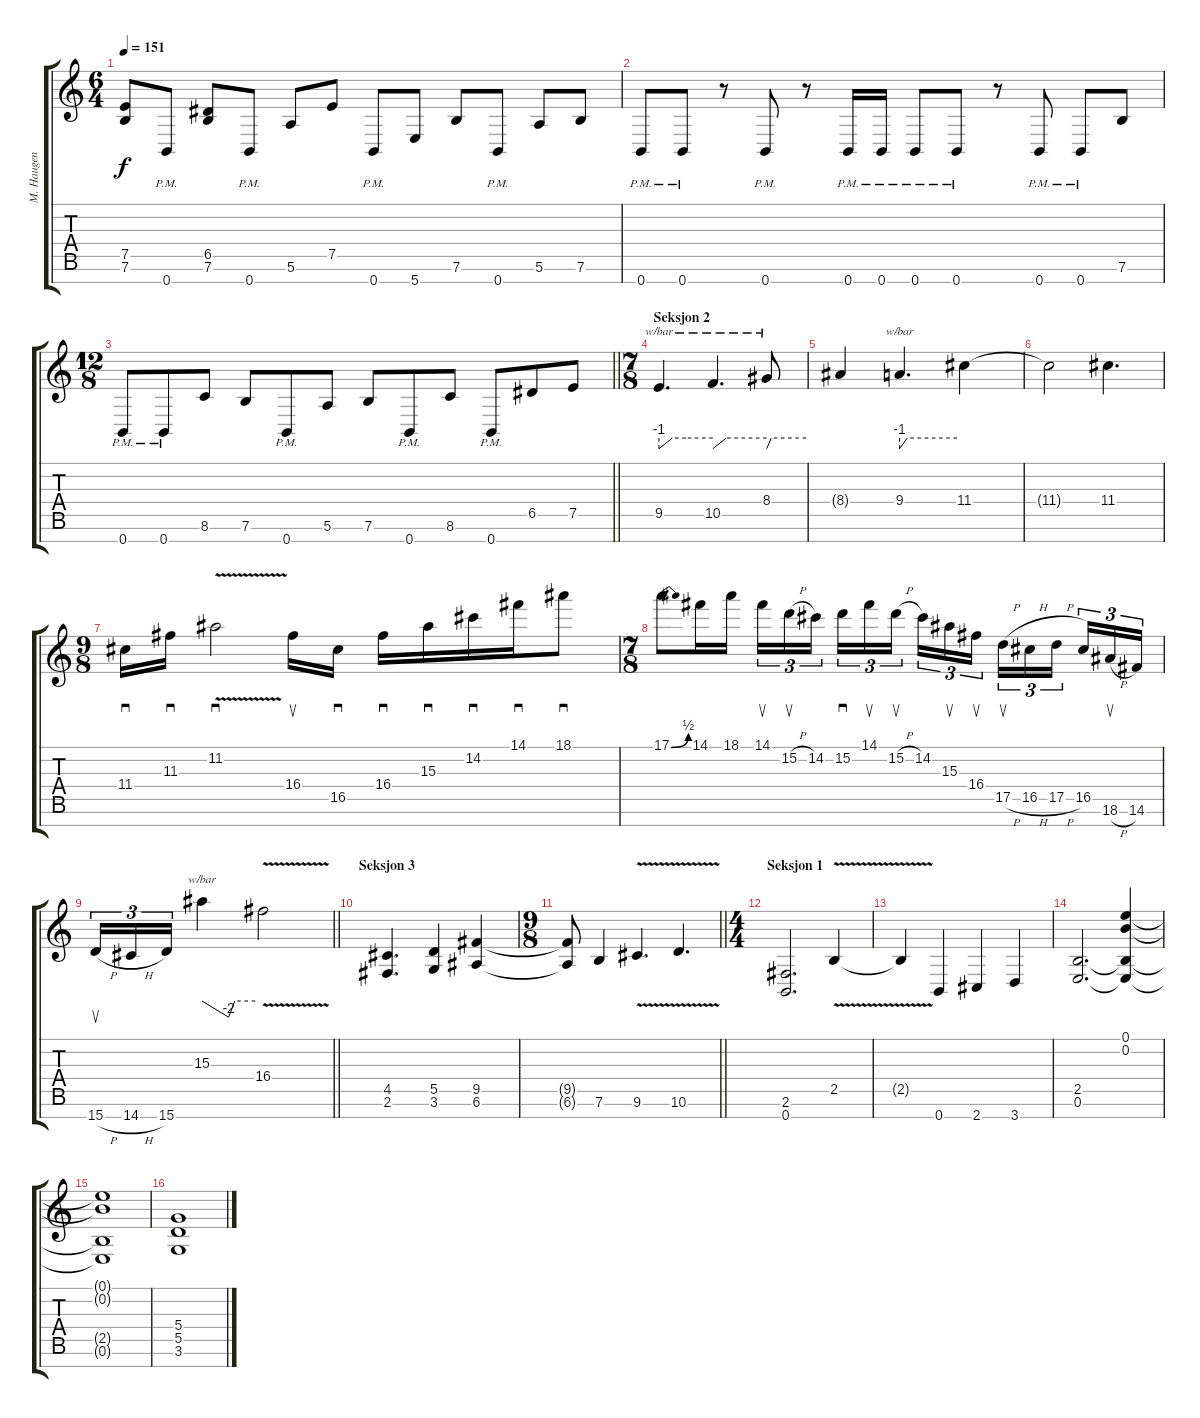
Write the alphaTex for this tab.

\track ("M. Haugen" "M. Haugen") {instrument distortionguitar}
\staff {score tabs}
\tuning (E4 B3 G3 D3 A2 E2 B1) {hide}
\ts (6 4)
\tempo 151
\clef g2
\ks c
(7.5 7.6).8{dy f} 0.7{pm}.8 (6.5 7.6).8 0.7{pm}.8 5.6.8 7.5.8 0.7{pm}.8 5.7.8 7.6.8 0.7{pm}.8 5.6.8 7.6.8 |
0.7{pm}.8 0.7{pm}.8 r.8 0.7{pm}.8 r.8 0.7{pm}.16 0.7{pm}.16 0.7{pm}.8 0.7{pm}.8 r.8 0.7{pm}.8 0.7{pm}.8 7.6.8 |
\ts (12 8)
\barLineRight lightlight
0.7{pm}.8 0.7{pm}.8 8.6.8 7.6.8 0.7{pm}.8 5.6.8 7.6.8 0.7{pm}.8 8.6.8 0.7{pm}.8 6.5.8 7.5.8 |
\ts (7 8)
\section ("" "Seksjon 2")
9.5.4{d tbe (custom default 0 -4 15 0 30 0 60 0)} 10.5.4{d tbe (custom default 0 -4 15 0 60 0)} 8.4.8{tbe (custom default 0 -4 7 0 60 0)} |
8.4{t}.4 9.4.4{d tbe (custom default 0 -4 8 0 30 0 60 0)} 11.4.4 |
11.4{t}.2 11.4.4{d} |
\ts (9 8)
11.4.16{sd} 11.3.16{sd} 11.2{v}.2{sd} 16.4.16{su} 16.5.16{sd} 16.4.16{sd} 15.3.16{sd} 14.2.16{sd} 14.1.16{sd} 18.1.8{sd} |
\ts (7 8)
17.1{be (bend 0 0 60 2)}.8 14.1.16 18.1.16 14.1.16{su tu (3 2)} 15.2{h}.16{su tu (3 2)} 14.2.16{tu (3 2)} 15.2.16{sd tu (3 2)} 14.1.16{su tu (3 2)} 15.2{h}.16{su tu (3 2)} 14.2.16{tu (3 2)} 15.3.16{su tu (3 2)} 16.4.16{su tu (3 2)} 17.5{h}.16{su tu (3 2)} 16.5{h}.16{tu (3 2)} 17.5{h}.16{tu (3 2)} 16.5.16{tu (3 2)} 18.6{h}.16{su tu (3 2)} 14.6.16{tu (3 2)} |
\barLineRight lightlight
15.7{h}.16{su tu (3 2)} 14.7{h}.16{tu (3 2)} 15.7.16{tu (3 2)} 15.3.4{tbe (custom default 0 0 30 -8 37 0 60 0)} 16.4{v}.2 |
\section ("" "Seksjon 3")
(4.5 2.6).4{d} (5.5 3.6).4 (9.5 6.6).4 |
\ts (9 8)
\barLineRight lightlight
(9.5{t} 6.6{t}).8 7.6.4 9.6{v}.4{d} 10.6{v}.4{d} |
\ts (4 4)
\section ("" "Seksjon 1")
(2.6 0.7).2{d volume 16} 2.5{v}.4 |
2.5{t}.4 0.7.4 2.7.4 3.7.4 |
(2.5 0.6).2{d} (0.1 0.2 2.5{t} 0.6{t}).4 |
(0.1{t} 0.2{t} 2.5{t} 0.6{t}).1 |
(5.4 5.5 3.6).1
